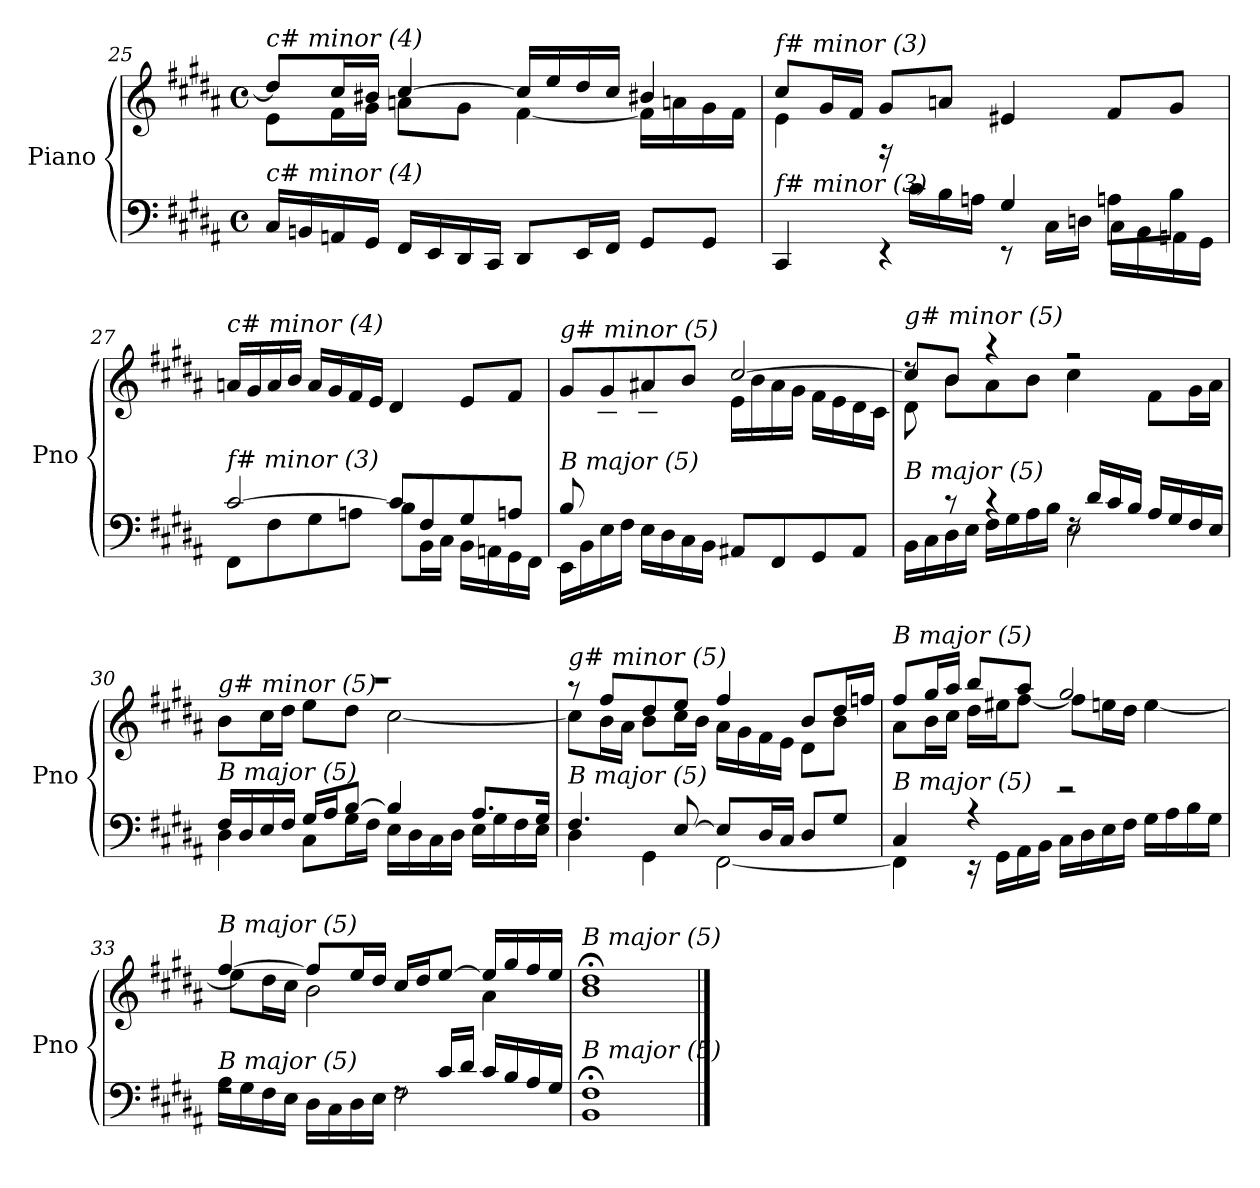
**kern	**kern
*part1	*part1
*staff2	*staff1
*I"Piano	*
*I'Pno	*
!!LO:LB:g=z
*clefF4	*clefG2
*k[f#c#g#d#a#]	*k[f#c#g#d#a#]
*M4/4	*M4/4
*met(c)	*met(c)
=25	=25
*	*^
!	!LO:TX:i:t=c# minor (4)	!
!LO:TX:i:t=c# minor (4)	!	!
16C#/LL	8dd#/L]	8e\L
16BBn/	.	.
16AAn/	16cc#/L	16f#\L
16GG#/JJ	16b#X/JJ	16g#\JJ
16FF#/LL	[4cc#/	8an\L
16EE/	.	.
16DD#/	.	8g#\J
16CC#/JJ	.	.
8DD#/L	16cc#/LL]	[4f#\
.	16ee/	.
16EE/L	16dd#/	.
16FF#/JJ	16cc#/JJ	.
8GG#/L	4b#X/	16f#\LL]
.	.	16an\
8GG#/J	.	16g#\
.	.	16f#\JJ
!!LO:PB:g=z	!!
=26	=26	=26
*^	*	*
!	!	!LO:TX:i:t=f# minor (3)	!
!LO:TX:i:t=f# minor (3)	!	!	!
4ryy	4CC#/	8cc#/L	4e\
.	.	16g#/L	.
.	.	16f#/JJ	.
16ryy	4r	8g#/L	16rF
16c#\LL	.	.	2ryy
16B\	.	8an/J	.
16An\JJ	.	.	.
4G#/	8r	4e#X/	.
.	16C#\LL	.	.
.	16Dn\JJ	.	.
8An\L	16C#\LL	8f#/L	.
.	16BB\	.	8.ryy
8B\J	16AAn\	8g#/J	.
.	16GG#\JJ	.	.
*	*	*v	*v
=27	=27	=27
!	!	!LO:TX:i:t=c# minor (4)
!LO:TX:i:t=f# minor (3)	!	!
[2c#/	8FF#\L	16an/LL
.	.	16g#/
.	8F#\	16a/
.	.	16b/JJ
.	8G#\	16a/LL
.	.	16g#/
.	8An\J	16f#/
.	.	16e/JJ
8c#/L]	8B\L	4d#/
8F#/	16BB\L	.
.	16C#\JJ	.
8G#/	16BB\LL	8e/L
.	16AAn\	.
8An/J	16GG#\	8f#/J
.	16FF#\JJ	.
!!LO:LB:g=z
=28	=28	=28
*	*	*^
!	!	!LO:TX:i:t=g# minor (5)	!
!LO:TX:i:t=B major (5)	!	!	!
8B/L	16EE\LL	8g#/L	8ryy
.	16BB\	.	.
2..ryy	16E\	8g#/	8B\
.	16F#\JJ	.	.
.	16E\LL	8a#X/	8c#\
.	16D#\	.	.
.	16C#\	8b/J	8d#\J
.	16BB\JJ	.	.
.	8AA#X/L	[2cc#/	16e\LL
.	.	.	16b\
.	8FF#/	.	16a#\
.	.	.	16g#\JJ
.	8GG#/	.	16f#\LL
.	.	.	16e\
.	8AA#/J	.	16d#\
.	.	.	16c#\JJ
!!LO:LB:g=z
=29	=29	=29	=29
*	*	*	*^
!	!	!LO:TX:i:t=g# minor (5)	!	!
!LO:TX:i:t=B major (5)	!	!	!	!
8ryy	16BB\LL	8cc#/L]	8rdd	8d#\
.	16C#\	.	.	.
8rc	16D#\	8b/J	8b\L	2..ryy
.	16E\JJ	.	.	.
4rc	16F#\LL	4r	8a#\	.
.	16G#\	.	.	.
.	16A#\	.	8b\J	.
.	16B\JJ	.	.	.
16rF	2E\	2r	4cc#\	.
16d#/LL	.	.	.	.
16c#/	.	.	.	.
16B/JJ	.	.	.	.
16A#/LL	.	.	8f#\L	.
16G#/	.	.	.	.
16F#/	.	.	16g#\L	.
16E/JJ	.	.	16a#\JJ	.
*	*	*	*v	*v
=30	=30	=30	=30
!	!	!LO:TX:i:t=g# minor (5)	!
!LO:TX:i:t=B major (5)	!	!	!
16F#/LL	4D#\	1r	8b\L
16D#/	.	.	.
16E/	.	.	16cc#\L
16F#/JJ	.	.	16dd#\JJ
16G#/LL	8C#\L	.	8ee\L
16A#/J	.	.	.
[8B/J	16G#\L	.	8dd#\J
.	16F#\JJ	.	.
4B/]	16E\LL	.	[2cc#\
.	16D#\	.	.
.	16C#\	.	.
.	16D#\JJ	.	.
8.A#/L	16E\LL	.	.
.	16G#\	.	.
.	16F#\	.	.
16G#/Jk	16E\JJ	.	.
=31	=31	=31	=31
!	!	!LO:TX:i:t=g# minor (5)	!
!LO:TX:i:t=B major (5)	!	!	!
4.F#/	4D#\	8r	8cc#\L]
.	.	8ff#/L	16b\L
.	.	.	16a#\JJ
.	4GG#\	8dd#/	8b\L
[8E/	.	8ee/J	16cc#\L
.	.	.	16b\JJ
8E/L]	[2FF#\	4ff#/	16a#\LL
.	.	.	16g#\
16D#/L	.	.	16f#\
16C#/JJ	.	.	16e\JJ
8D#/L	.	8b/L	8d#\L
8G#/J	.	16dd#/L	8b\J
.	.	16ffni/JJ	.
!!LO:LB:g=z	!!
=32	=32	=32	=32
!	!	!LO:TX:i:t=B major (5)	!
!LO:TX:i:t=B major (5)	!	!	!
4C#/	4FF#\]	8ff#/L	8a#\L
.	.	16gg#/L	16b\L
.	.	16aa#/JJ	16cc#\JJ
4r	16r	8bb/L	16dd#\LL
.	16GG#\LL	.	16ee#X\J
.	16AA#\	8aa#/J	[8ff#\J
.	16BB\JJ	.	.
2r	16C#\LL	2gg#/	8ff#\L]
.	16D#\	.	.
.	16E\	.	16een\L
.	16F#\JJ	.	16dd#\JJ
.	16G#\LL	.	[4ee\
.	16A#\	.	.
.	16B\	.	.
.	16G#\JJ	.	.
=33	=33	=33	=33
!	!	!LO:TX:i:t=B major (5)	!
!LO:TX:i:t=B major (5)	!	!	!
2rF	16A#\LL	[4ff#/	8ee\L]
.	16G#\	.	.
.	16F#\	.	16dd#\L
.	16E\JJ	.	16cc#\JJ
.	16D#\LL	8ff#/L]	2b\
.	16C#\	.	.
.	16D#\	16ee/L	.
.	16E\JJ	16dd#/JJ	.
8rF	2F#\	16cc#/LL	.
.	.	16dd#/J	.
16c#/LL	.	[8ee/J	.
16d#/JJ	.	.	.
16c#/LL	.	16ee/LL]	4a#\
16B/	.	16gg#/	.
16A#/	.	16ff#/	.
16G#/JJ	.	16ee/JJ	.
*v	*v	*	*
*	*v	*v
=34	=34
!	!LO:TX:i:t=B major (5)
!LO:TX:i:t=B major (5)	!
1BB; 1F#;	1b;< 1dd#;<
==	==
*-	*-
